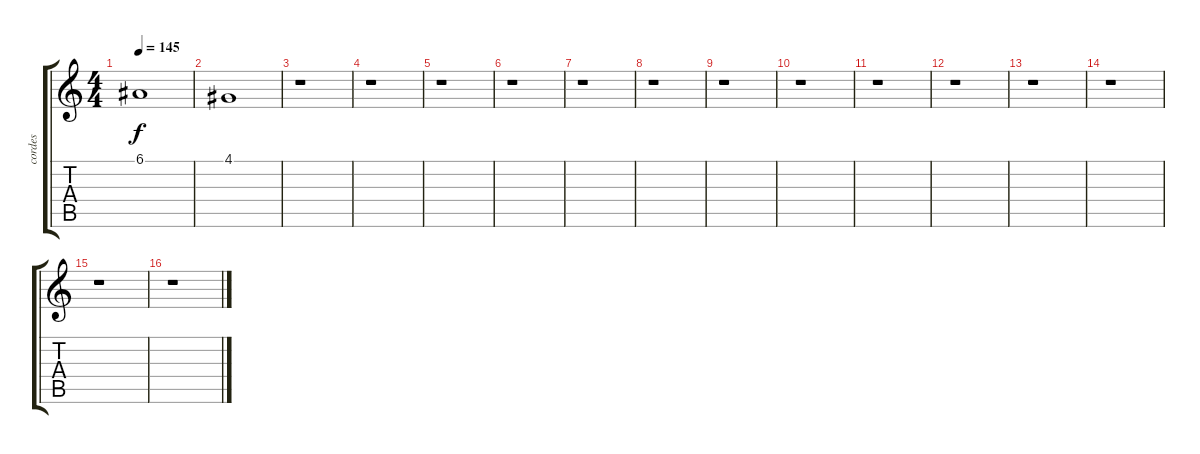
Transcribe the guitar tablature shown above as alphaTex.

\track ("cordes" "cordes") {instrument stringensemble2}
\staff {score tabs}
\tuning (E4 B3 G3 D3 A2 E2) {hide}
\ts (4 4)
\tempo 145
\clef g2
\ks c
6.1.1{dy f} |
4.1.1 |
r.1 |
r.1 |
r.1 |
r.1 |
r.1 |
r.1 |
r.1 |
r.1 |
r.1 |
r.1 |
r.1 |
r.1 |
r.1 |
r.1
